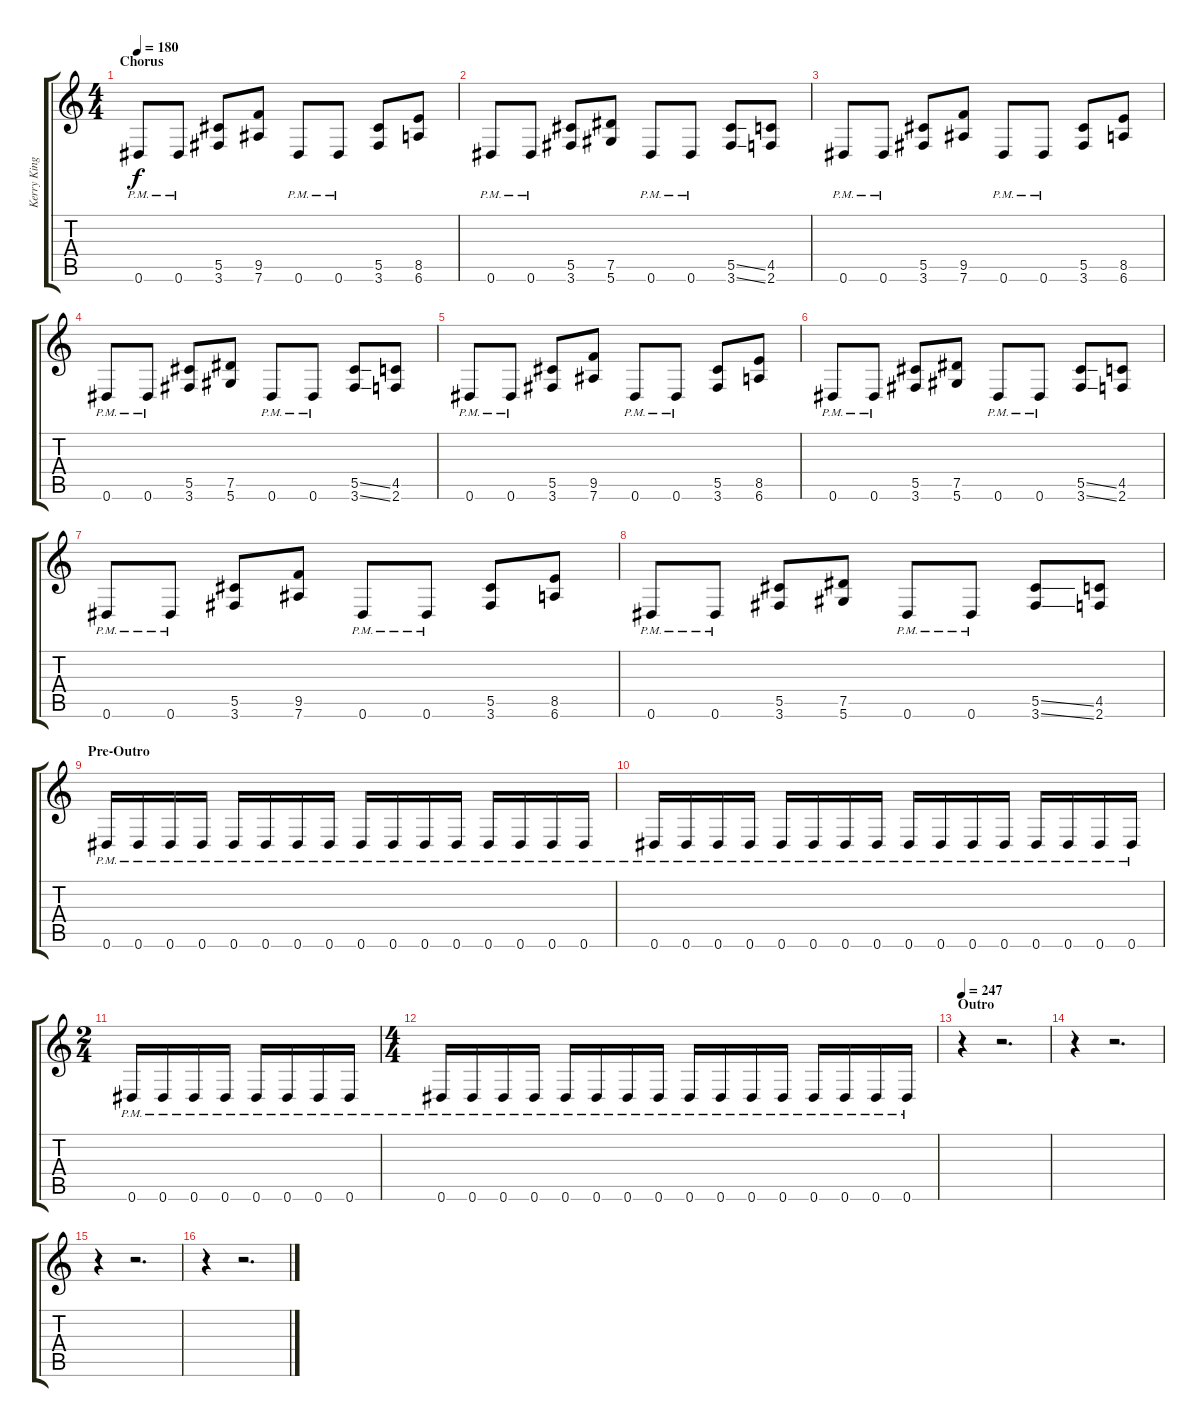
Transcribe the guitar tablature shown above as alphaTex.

\track ("Kerry King" "Kerry King") {instrument distortionguitar}
\staff {score tabs}
\tuning (Eb4 Bb3 Gb3 Db3 Ab2 Eb2) {hide}
\ts (4 4)
\section ("" "Chorus")
\tempo 180
\clef g2
\ks c
0.6{pm}.8{dy f} 0.6{pm}.8 (5.5 3.6).8 (9.5 7.6).8 0.6{pm}.8 0.6{pm}.8 (5.5 3.6).8 (8.5 6.6).8 |
0.6{pm}.8 0.6{pm}.8 (5.5 3.6).8 (7.5 5.6).8 0.6{pm}.8 0.6{pm}.8 (5.5{ss} 3.6{ss}).8 (4.5 2.6).8 |
0.6{pm}.8 0.6{pm}.8 (5.5 3.6).8 (9.5 7.6).8 0.6{pm}.8 0.6{pm}.8 (5.5 3.6).8 (8.5 6.6).8 |
0.6{pm}.8 0.6{pm}.8 (5.5 3.6).8 (7.5 5.6).8 0.6{pm}.8 0.6{pm}.8 (5.5{ss} 3.6{ss}).8 (4.5 2.6).8 |
0.6{pm}.8 0.6{pm}.8 (5.5 3.6).8 (9.5 7.6).8 0.6{pm}.8 0.6{pm}.8 (5.5 3.6).8 (8.5 6.6).8 |
0.6{pm}.8 0.6{pm}.8 (5.5 3.6).8 (7.5 5.6).8 0.6{pm}.8 0.6{pm}.8 (5.5{ss} 3.6{ss}).8 (4.5 2.6).8 |
0.6{pm}.8 0.6{pm}.8 (5.5 3.6).8 (9.5 7.6).8 0.6{pm}.8 0.6{pm}.8 (5.5 3.6).8 (8.5 6.6).8 |
0.6{pm}.8 0.6{pm}.8 (5.5 3.6).8 (7.5 5.6).8 0.6{pm}.8 0.6{pm}.8 (5.5{ss} 3.6{ss}).8 (4.5 2.6).8 |
\section ("" "Pre-Outro")
0.6{pm}.16 0.6{pm}.16 0.6{pm}.16 0.6{pm}.16 0.6{pm}.16 0.6{pm}.16 0.6{pm}.16 0.6{pm}.16 0.6{pm}.16 0.6{pm}.16 0.6{pm}.16 0.6{pm}.16 0.6{pm}.16 0.6{pm}.16 0.6{pm}.16 0.6{pm}.16 |
0.6{pm}.16 0.6{pm}.16 0.6{pm}.16 0.6{pm}.16 0.6{pm}.16 0.6{pm}.16 0.6{pm}.16 0.6{pm}.16 0.6{pm}.16 0.6{pm}.16 0.6{pm}.16 0.6{pm}.16 0.6{pm}.16 0.6{pm}.16 0.6{pm}.16 0.6{pm}.16 |
\ts (2 4)
0.6{pm}.16 0.6{pm}.16 0.6{pm}.16 0.6{pm}.16 0.6{pm}.16 0.6{pm}.16 0.6{pm}.16 0.6{pm}.16 |
\ts (4 4)
0.6{pm}.16 0.6{pm}.16 0.6{pm}.16 0.6{pm}.16 0.6{pm}.16 0.6{pm}.16 0.6{pm}.16 0.6{pm}.16 0.6{pm}.16 0.6{pm}.16 0.6{pm}.16 0.6{pm}.16 0.6{pm}.16 0.6{pm}.16 0.6{pm}.16 0.6{pm}.16 |
\section ("" "Outro")
\tempo 247
r.4 r.2{d} |
r.4 r.2{d} |
r.4 r.2{d} |
r.4 r.2{d}
